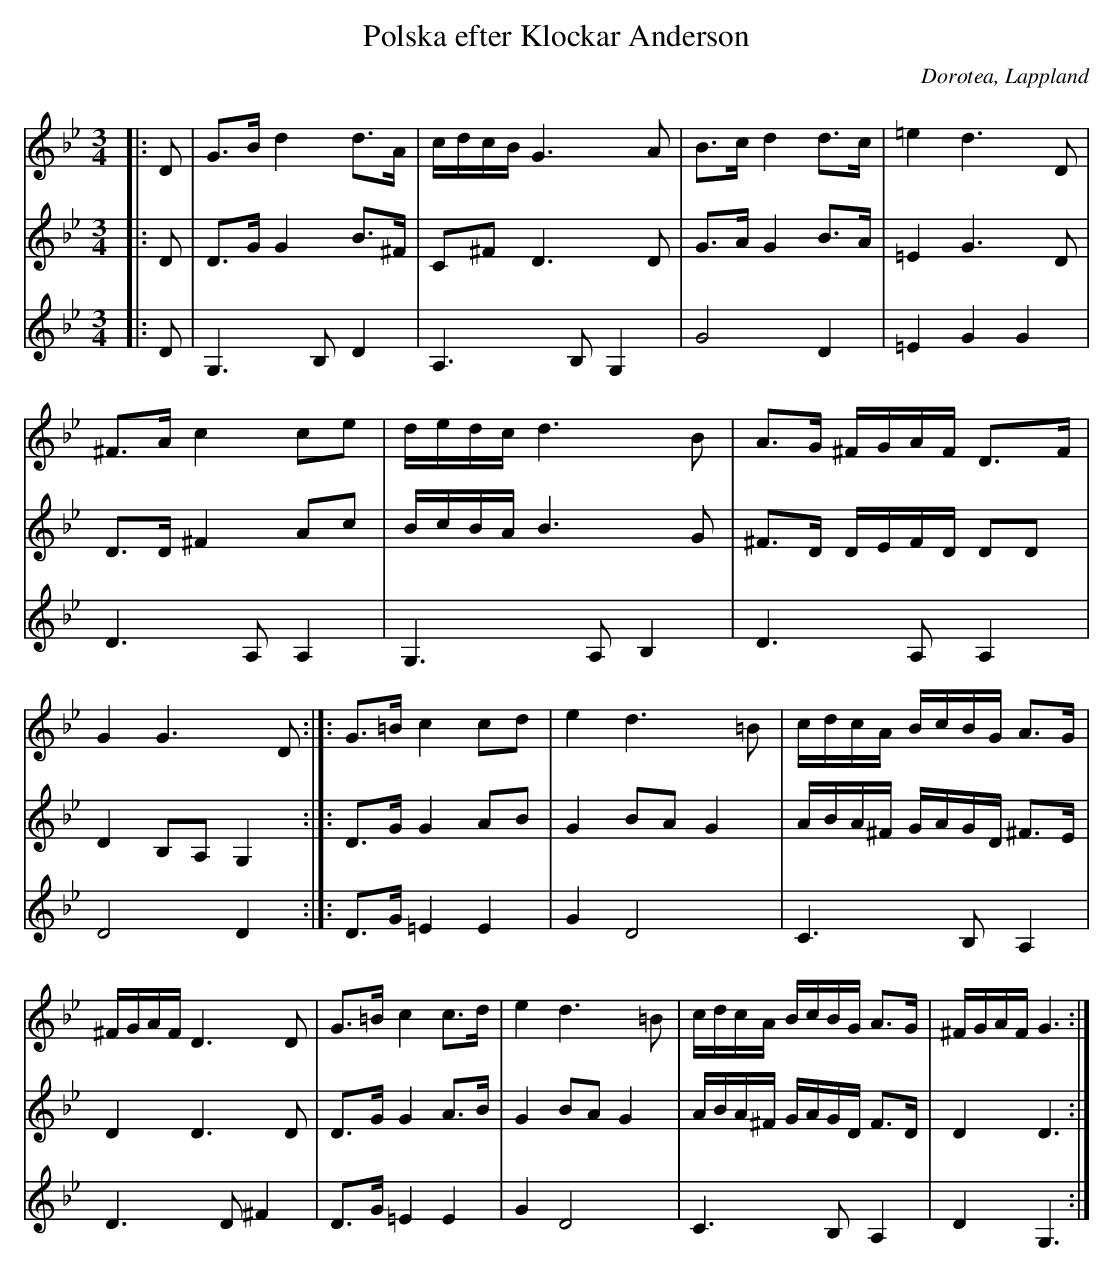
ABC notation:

X:1
T:Polska efter Klockar Anderson
O:Dorotea, Lappland
M:3/4
L:1/16
K:Gm
V:1
|: D2 | G3B d4 d3A | cdcB G6 A2 | B3c d4 d3c | =e4 d6 D2 | ^F3A c4 c2e2 | dedc d6 B2 | A3G ^FGAF D3F | G4 G6 D2 :|]: G3=B c4 c2d2 | e4 d6 =B2 | cdcA BcBG A3G |^FGAF D6 D2 | G3=B c4 c3d | e4 d6 =B2 | cdcA BcBG A3G | ^FGAF G6 :|
V:2
|: D2 | D3G G4 B3^F | C2^F2 D6 D2  | G3A G4 B3A | =E4 G6 D2 | D3D ^F4 A2c2 | BcBA B6 G2 | ^F3D DEFD D2D2 | D4 B,2A,2 G,4 :|]: D3G G4 A2B2 | G4 B2A2 G4 | ABA^F GAGD ^F3E | D4 D6 D2 | D3G G4 A3B1 | G4 B2A2 G4 | ABA^F GAGD F3D | D4 D6 :|
V:3
|:D2 | G,6 B,2 D4 | A,6 B,2 G,4 | G8 D4  | =E4 G4 G4 | D6 A,2 A,4 | G,6 A,2 B,4 | D6 A,2 A,4 | D8 D4 :|]: D3G1 =E4 E4 | G4 D8 | C6 B,2 A,4 | D6 D2 ^F4 | D3G1 =E4 E4 | G4 D8 | C6 B,2 A,4 | D4 G,6 :|
